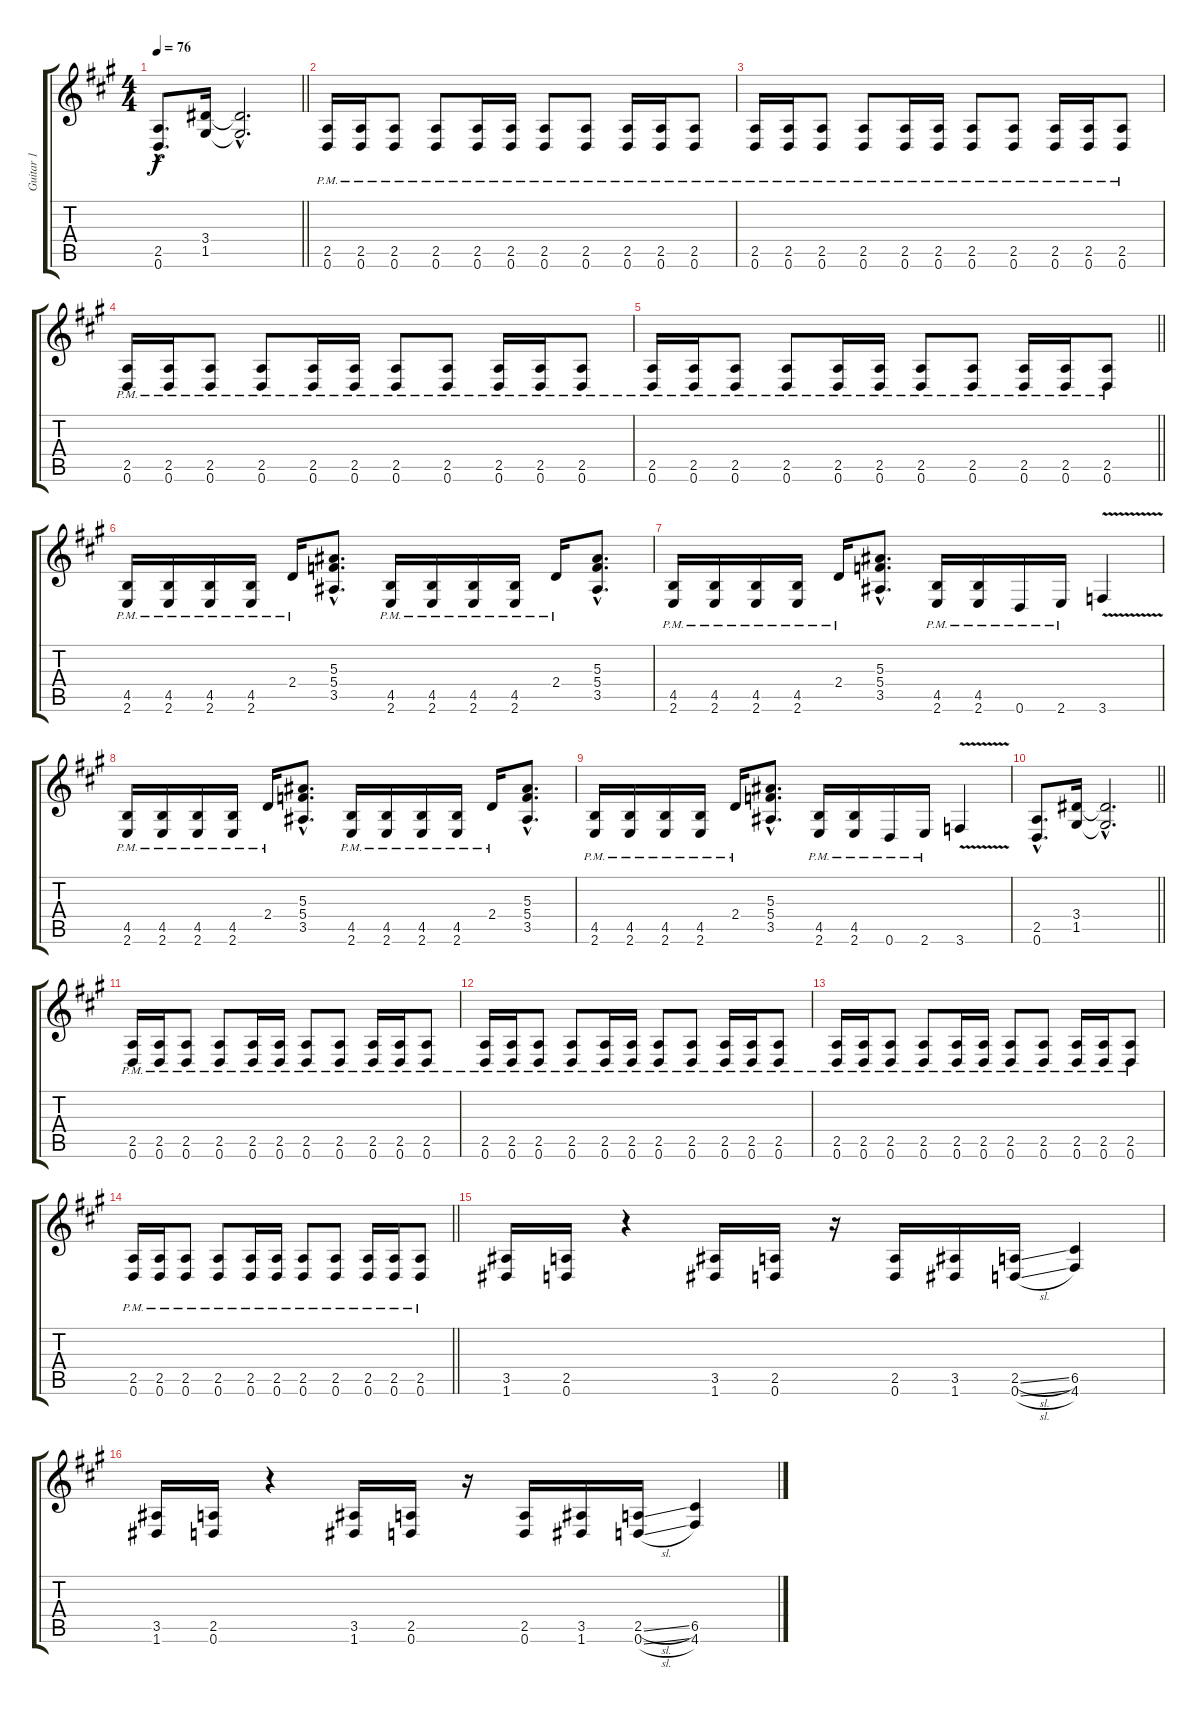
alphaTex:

\track ("Guitar 1" "Guitar 1") {instrument distortionguitar}
\staff {score tabs}
\tuning (D4 A3 F3 C3 G2 D2) {hide}
\ts (4 4)
\tempo 76
\clef g2
\barLineRight lightlight
\ks f#minor
(2.5{hac} 0.6{hac}).8{d dy f} (3.4 1.5).16 (3.4{hac t} 1.5{hac t}).2{d} |
(2.5{pm} 0.6{pm}).16 (2.5{pm} 0.6{pm}).16 (2.5{pm} 0.6{pm}).8 (2.5{pm} 0.6{pm}).8 (2.5{pm} 0.6{pm}).16 (2.5{pm} 0.6{pm}).16 (2.5{pm} 0.6{pm}).8 (2.5{pm} 0.6{pm}).8 (2.5{pm} 0.6{pm}).16 (2.5{pm} 0.6{pm}).16 (2.5{pm} 0.6{pm}).8 |
(2.5{pm} 0.6{pm}).16 (2.5{pm} 0.6{pm}).16 (2.5{pm} 0.6{pm}).8 (2.5{pm} 0.6{pm}).8 (2.5{pm} 0.6{pm}).16 (2.5{pm} 0.6{pm}).16 (2.5{pm} 0.6{pm}).8 (2.5{pm} 0.6{pm}).8 (2.5{pm} 0.6{pm}).16 (2.5{pm} 0.6{pm}).16 (2.5{pm} 0.6{pm}).8 |
(2.5{pm} 0.6{pm}).16 (2.5{pm} 0.6{pm}).16 (2.5{pm} 0.6{pm}).8 (2.5{pm} 0.6{pm}).8 (2.5{pm} 0.6{pm}).16 (2.5{pm} 0.6{pm}).16 (2.5{pm} 0.6{pm}).8 (2.5{pm} 0.6{pm}).8 (2.5{pm} 0.6{pm}).16 (2.5{pm} 0.6{pm}).16 (2.5{pm} 0.6{pm}).8 |
\barLineRight lightlight
(2.5{pm} 0.6{pm}).16 (2.5{pm} 0.6{pm}).16 (2.5{pm} 0.6{pm}).8 (2.5{pm} 0.6{pm}).8 (2.5{pm} 0.6{pm}).16 (2.5{pm} 0.6{pm}).16 (2.5{pm} 0.6{pm}).8 (2.5{pm} 0.6{pm}).8 (2.5{pm} 0.6{pm}).16 (2.5{pm} 0.6{pm}).16 (2.5{pm} 0.6{pm}).8 |
(4.5{pm} 2.6{pm}).16 (4.5{pm} 2.6{pm}).16 (4.5{pm} 2.6{pm}).16 (4.5{pm} 2.6{pm}).16 2.4{pm}.16 (5.3{hac} 5.4{hac} 3.5{hac}).8{d} (4.5{pm} 2.6{pm}).16 (4.5{pm} 2.6{pm}).16 (4.5{pm} 2.6{pm}).16 (4.5{pm} 2.6{pm}).16 2.4{pm}.16 (5.3{hac} 5.4{hac} 3.5{hac}).8{d} |
(4.5{pm} 2.6{pm}).16 (4.5{pm} 2.6{pm}).16 (4.5{pm} 2.6{pm}).16 (4.5{pm} 2.6{pm}).16 2.4{pm}.16 (5.3{hac} 5.4{hac} 3.5{hac}).8{d} (4.5{pm} 2.6{pm}).16 (4.5{pm} 2.6{pm}).16 0.6{pm}.16 2.6{pm}.16 3.6{v}.4 |
(4.5{pm} 2.6{pm}).16 (4.5{pm} 2.6{pm}).16 (4.5{pm} 2.6{pm}).16 (4.5{pm} 2.6{pm}).16 2.4{pm}.16 (5.3{hac} 5.4{hac} 3.5{hac}).8{d} (4.5{pm} 2.6{pm}).16 (4.5{pm} 2.6{pm}).16 (4.5{pm} 2.6{pm}).16 (4.5{pm} 2.6{pm}).16 2.4{pm}.16 (5.3{hac} 5.4{hac} 3.5{hac}).8{d} |
(4.5{pm} 2.6{pm}).16 (4.5{pm} 2.6{pm}).16 (4.5{pm} 2.6{pm}).16 (4.5{pm} 2.6{pm}).16 2.4{pm}.16 (5.3{hac} 5.4{hac} 3.5{hac}).8{d} (4.5{pm} 2.6{pm}).16 (4.5{pm} 2.6{pm}).16 0.6{pm}.16 2.6{pm}.16 3.6{v}.4 |
\barLineRight lightlight
(2.5{hac} 0.6{hac}).8{d} (3.4 1.5).16 (3.4{hac t} 1.5{hac t}).2{d} |
(2.5{pm} 0.6{pm}).16 (2.5{pm} 0.6{pm}).16 (2.5{pm} 0.6{pm}).8 (2.5{pm} 0.6{pm}).8 (2.5{pm} 0.6{pm}).16 (2.5{pm} 0.6{pm}).16 (2.5{pm} 0.6{pm}).8 (2.5{pm} 0.6{pm}).8 (2.5{pm} 0.6{pm}).16 (2.5{pm} 0.6{pm}).16 (2.5{pm} 0.6{pm}).8 |
(2.5{pm} 0.6{pm}).16 (2.5{pm} 0.6{pm}).16 (2.5{pm} 0.6{pm}).8 (2.5{pm} 0.6{pm}).8 (2.5{pm} 0.6{pm}).16 (2.5{pm} 0.6{pm}).16 (2.5{pm} 0.6{pm}).8 (2.5{pm} 0.6{pm}).8 (2.5{pm} 0.6{pm}).16 (2.5{pm} 0.6{pm}).16 (2.5{pm} 0.6{pm}).8 |
(2.5{pm} 0.6{pm}).16 (2.5{pm} 0.6{pm}).16 (2.5{pm} 0.6{pm}).8 (2.5{pm} 0.6{pm}).8 (2.5{pm} 0.6{pm}).16 (2.5{pm} 0.6{pm}).16 (2.5{pm} 0.6{pm}).8 (2.5{pm} 0.6{pm}).8 (2.5{pm} 0.6{pm}).16 (2.5{pm} 0.6{pm}).16 (2.5{pm} 0.6{pm}).8 |
\barLineRight lightlight
(2.5{pm} 0.6{pm}).16 (2.5{pm} 0.6{pm}).16 (2.5{pm} 0.6{pm}).8 (2.5{pm} 0.6{pm}).8 (2.5{pm} 0.6{pm}).16 (2.5{pm} 0.6{pm}).16 (2.5{pm} 0.6{pm}).8 (2.5{pm} 0.6{pm}).8 (2.5{pm} 0.6{pm}).16 (2.5{pm} 0.6{pm}).16 (2.5{pm} 0.6{pm}).8 |
(3.5 1.6).16 (2.5 0.6).16 r.4 (3.5 1.6).16 (2.5 0.6).16 r.16 (2.5 0.6).16 (3.5 1.6).16 (2.5{sl} 0.6{sl}).16 (6.5 4.6).4 |
(3.5 1.6).16 (2.5 0.6).16 r.4 (3.5 1.6).16 (2.5 0.6).16 r.16 (2.5 0.6).16 (3.5 1.6).16 (2.5{sl} 0.6{sl}).16 (6.5 4.6).4
